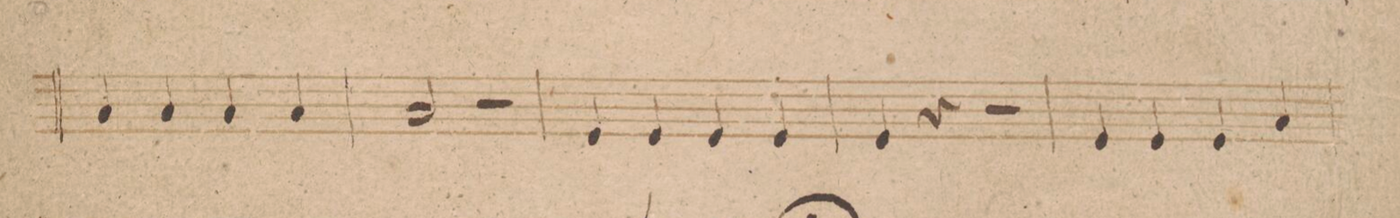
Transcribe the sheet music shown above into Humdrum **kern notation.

**kern	**dynam
*I"Tympano in C. F.	*
*clefF4	*
*k[b-]	*
*met(c|)	*
*M2/2	*
4F/	.
4F/	.
4F/	.
4F/	.
=63	=63
2F/	.
2r	.
=64	=64
4C/	.
4C/	.
4C/	.
4C/	.
=65	=65
4C/	.
4r	.
2r	.
=66	=66
4C/	.
4C/	.
4C/	.
4F/	.
=67	=67
*-	*-
